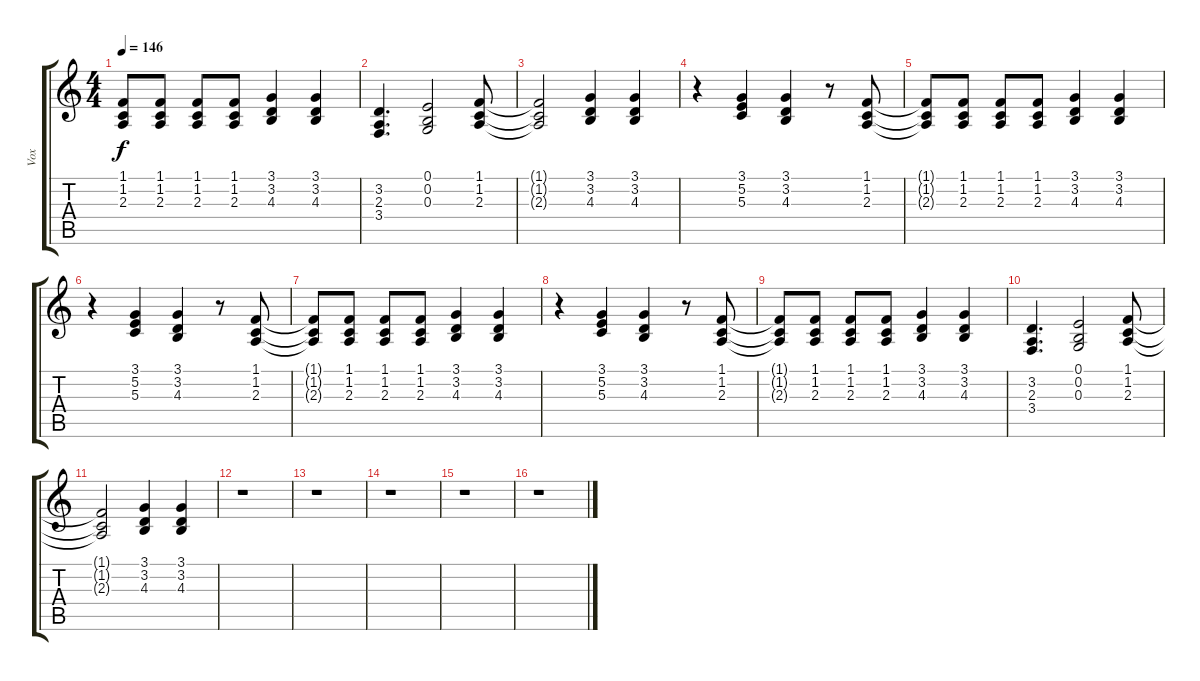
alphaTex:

\track ("Vox" "Vox") {instrument synthvoice}
\staff {score tabs}
\tuning (E4 B3 G3 D3 A2 E2) {hide}
\ts (4 4)
\tempo 146
\clef g2
\ks c
(1.1{t} 1.2{t} 2.3{t}).8{dy f} (1.1 1.2 2.3).8 (1.1 1.2 2.3).8 (1.1 1.2 2.3).8 (3.1 3.2 4.3).4 (3.1 3.2 4.3).4 |
(3.2 2.3 3.4).4{d} (0.1 0.2 0.3).2 (1.1 1.2 2.3).8 |
(1.1{t} 1.2{t} 2.3{t}).2 (3.1 3.2 4.3).4 (3.1 3.2 4.3).4 |
r.4 (3.1 5.2 5.3).4{volume 15} (3.1 3.2 4.3).4 r.8 (1.1 1.2 2.3).8 |
(1.1{t} 1.2{t} 2.3{t}).8 (1.1 1.2 2.3).8 (1.1 1.2 2.3).8 (1.1 1.2 2.3).8 (3.1 3.2 4.3).4 (3.1 3.2 4.3).4 |
r.4 (3.1 5.2 5.3).4 (3.1 3.2 4.3).4 r.8 (1.1 1.2 2.3).8 |
(1.1{t} 1.2{t} 2.3{t}).8 (1.1 1.2 2.3).8 (1.1 1.2 2.3).8 (1.1 1.2 2.3).8 (3.1 3.2 4.3).4 (3.1 3.2 4.3).4 |
r.4 (3.1 5.2 5.3).4 (3.1 3.2 4.3).4 r.8 (1.1 1.2 2.3).8 |
(1.1{t} 1.2{t} 2.3{t}).8 (1.1 1.2 2.3).8 (1.1 1.2 2.3).8 (1.1 1.2 2.3).8 (3.1 3.2 4.3).4 (3.1 3.2 4.3).4 |
(3.2 2.3 3.4).4{d} (0.1 0.2 0.3).2 (1.1 1.2 2.3).8 |
(1.1{t} 1.2{t} 2.3{t}).2 (3.1 3.2 4.3).4 (3.1 3.2 4.3).4 |
r.1 |
r.1 |
r.1 |
r.1 |
r.1
